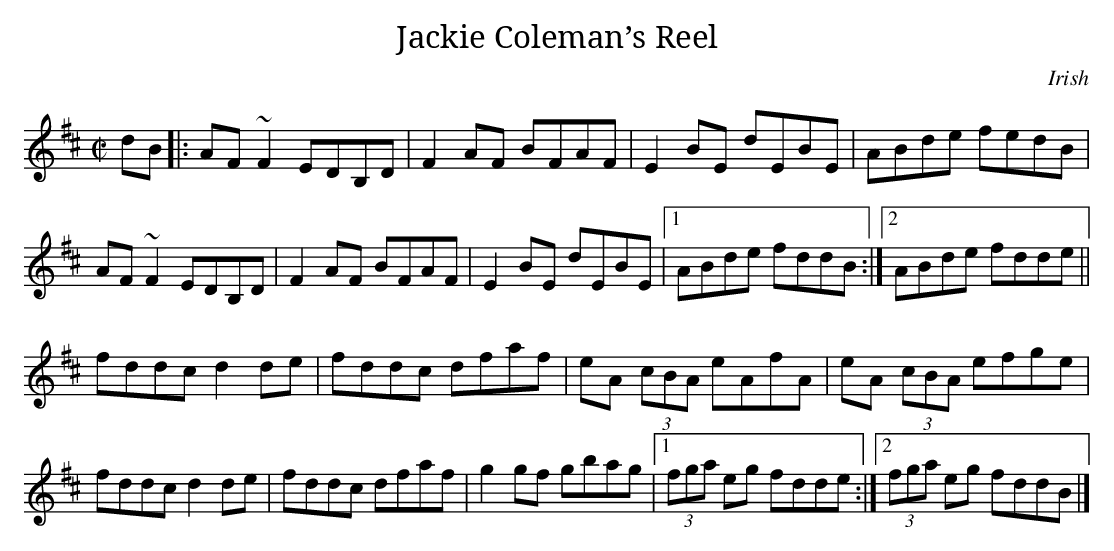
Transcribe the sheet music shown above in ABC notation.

X:1
T:Jackie Coleman’s Reel
M:C|
K:D
dB |: AF ~F2 EDB,D | F2 AF BFAF | E2 BE dEBE | ABde fedB |
AF ~F2 EDB,D | F2 AF BFAF | E2 BE dEBE |1 ABde fddB :|2 ABde fdde ||
fddc d2 de | fddc dfaf | eA (3cBA eAfA | eA (3cBA efge |
fddc d2 de | fddc dfaf | g2 gf gbag |1 (3fga eg fdde :|2 (3fga eg fddB |]
